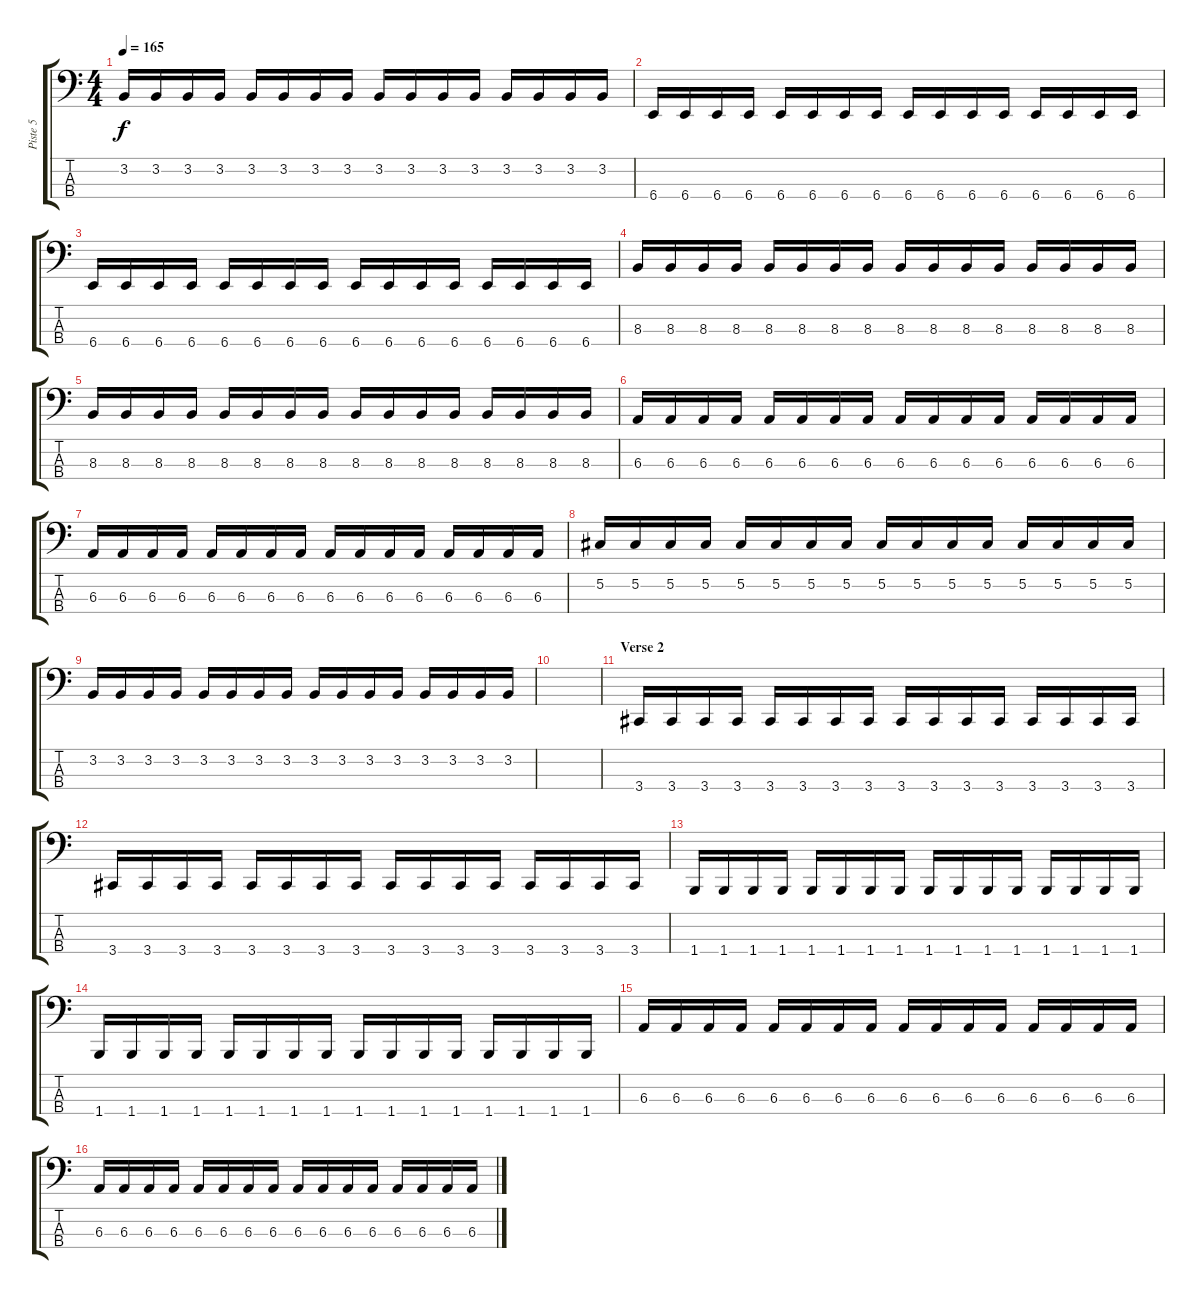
\track ("Piste 5" "Piste 5") {instrument electricbassfinger}
\staff {score tabs}
\tuning (Db2 Ab1 Eb1 Bb0) {hide}
\ts (4 4)
\tempo 165
\clef f4
\ks c
3.2.16{dy f} 3.2.16 3.2.16 3.2.16 3.2.16 3.2.16 3.2.16 3.2.16 3.2.16 3.2.16 3.2.16 3.2.16 3.2.16 3.2.16 3.2.16 3.2.16 |
6.4.16 6.4.16 6.4.16 6.4.16 6.4.16 6.4.16 6.4.16 6.4.16 6.4.16 6.4.16 6.4.16 6.4.16 6.4.16 6.4.16 6.4.16 6.4.16 |
6.4.16 6.4.16 6.4.16 6.4.16 6.4.16 6.4.16 6.4.16 6.4.16 6.4.16 6.4.16 6.4.16 6.4.16 6.4.16 6.4.16 6.4.16 6.4.16 |
8.3.16 8.3.16 8.3.16 8.3.16 8.3.16 8.3.16 8.3.16 8.3.16 8.3.16 8.3.16 8.3.16 8.3.16 8.3.16 8.3.16 8.3.16 8.3.16 |
8.3.16 8.3.16 8.3.16 8.3.16 8.3.16 8.3.16 8.3.16 8.3.16 8.3.16 8.3.16 8.3.16 8.3.16 8.3.16 8.3.16 8.3.16 8.3.16 |
6.3.16 6.3.16 6.3.16 6.3.16 6.3.16 6.3.16 6.3.16 6.3.16 6.3.16 6.3.16 6.3.16 6.3.16 6.3.16 6.3.16 6.3.16 6.3.16 |
6.3.16 6.3.16 6.3.16 6.3.16 6.3.16 6.3.16 6.3.16 6.3.16 6.3.16 6.3.16 6.3.16 6.3.16 6.3.16 6.3.16 6.3.16 6.3.16 |
5.2.16 5.2.16 5.2.16 5.2.16 5.2.16 5.2.16 5.2.16 5.2.16 5.2.16 5.2.16 5.2.16 5.2.16 5.2.16 5.2.16 5.2.16 5.2.16 |
3.2.16 3.2.16 3.2.16 3.2.16 3.2.16 3.2.16 3.2.16 3.2.16 3.2.16 3.2.16 3.2.16 3.2.16 3.2.16 3.2.16 3.2.16 3.2.16 |
|
\section ("" "Verse 2")
3.4.16 3.4.16 3.4.16 3.4.16 3.4.16 3.4.16 3.4.16 3.4.16 3.4.16 3.4.16 3.4.16 3.4.16 3.4.16 3.4.16 3.4.16 3.4.16 |
3.4.16 3.4.16 3.4.16 3.4.16 3.4.16 3.4.16 3.4.16 3.4.16 3.4.16 3.4.16 3.4.16 3.4.16 3.4.16 3.4.16 3.4.16 3.4.16 |
1.4.16 1.4.16 1.4.16 1.4.16 1.4.16 1.4.16 1.4.16 1.4.16 1.4.16 1.4.16 1.4.16 1.4.16 1.4.16 1.4.16 1.4.16 1.4.16 |
1.4.16 1.4.16 1.4.16 1.4.16 1.4.16 1.4.16 1.4.16 1.4.16 1.4.16 1.4.16 1.4.16 1.4.16 1.4.16 1.4.16 1.4.16 1.4.16 |
6.3.16 6.3.16 6.3.16 6.3.16 6.3.16 6.3.16 6.3.16 6.3.16 6.3.16 6.3.16 6.3.16 6.3.16 6.3.16 6.3.16 6.3.16 6.3.16 |
6.3.16 6.3.16 6.3.16 6.3.16 6.3.16 6.3.16 6.3.16 6.3.16 6.3.16 6.3.16 6.3.16 6.3.16 6.3.16 6.3.16 6.3.16 6.3.16
